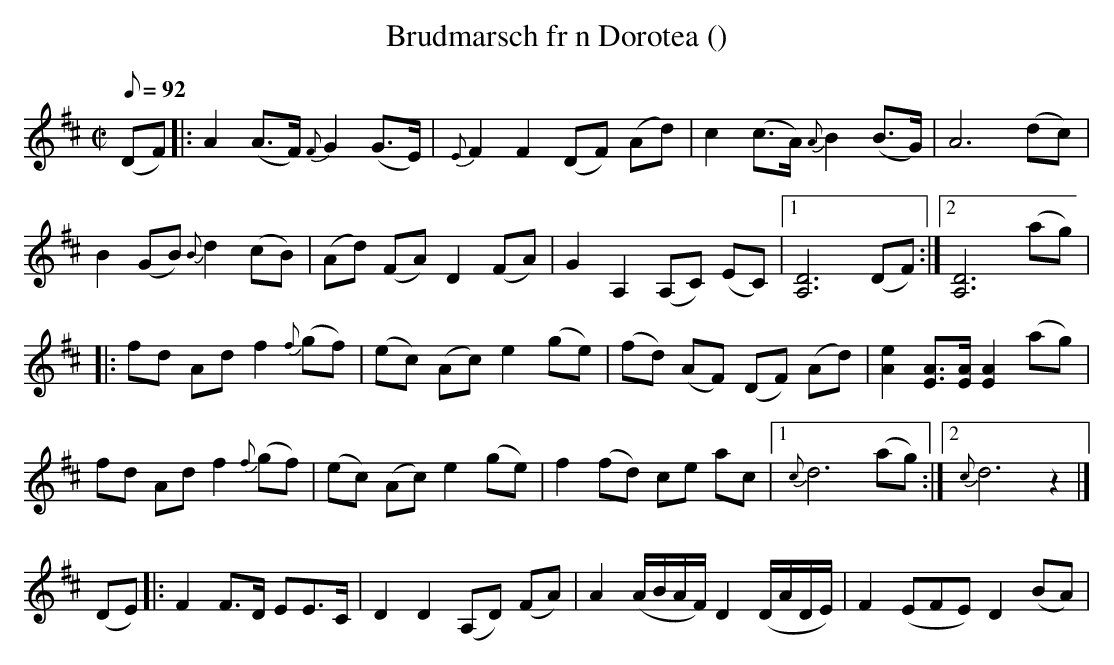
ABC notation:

X:1
T: Brudmarsch fr n Dorotea ()
M: C|
L: 1/8
K: D
Q: 92
v:1
(DF) |: A2(A>F) {F}G2(G>E) | {E}F2F2 (DF) (Ad) | c2(c>A) {A}B2(B>G) | A6(dc) |
B2(GB) {B}d2(cB) | (Ad) (FA) D2(FA) | G2A,2 (A,C) (EC) |1 [A,D]6(DF) :|2 [A,D]6(ag) |
|: fd Ad f2{f}(gf) | (ec) (Ac) e2(ge) | (fd) (AF) (DF) (Ad) | [Ae]2[EA]>[EA] [EA]2(ag) |
fd Ad f2{f}(gf) | (ec) (Ac) e2(ge) | f2 (fd) ce ac |1 {c}d6(ag) :|2 {c}d6z2 |]
v:2
(DE) |: F2F>D EE>C | D2D2 (A,D) (FA) | A2(A/B/A/F/) D2(D/A/D/E/) | F2 3(EFE) D2(BA) |
